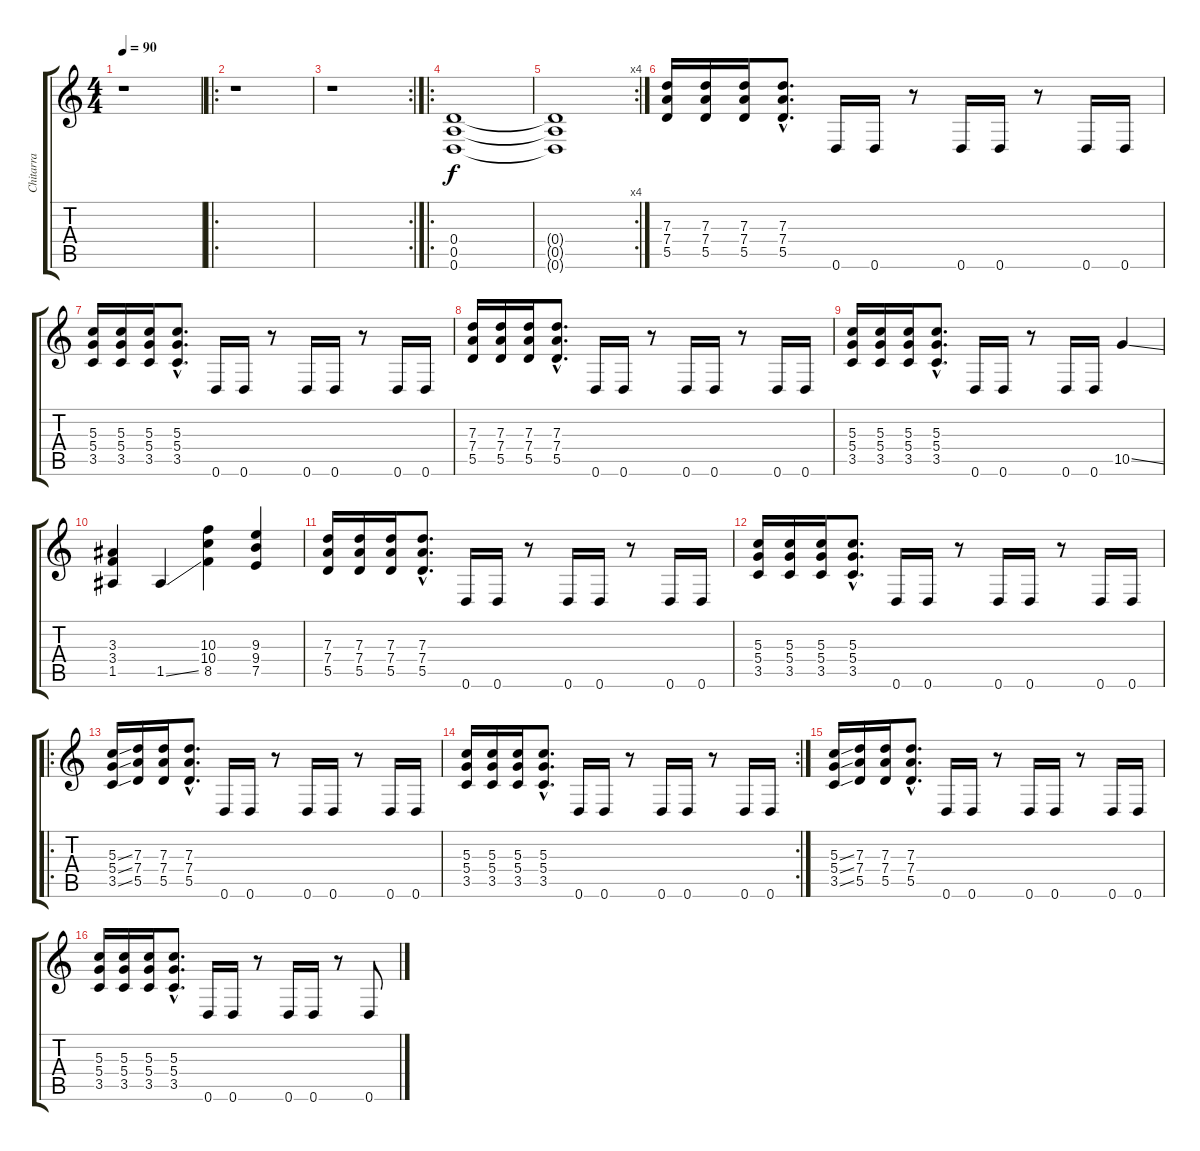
\track ("Chitarra" "Chitarra") {instrument overdrivenguitar}
\staff {score tabs}
\tuning (E4 B3 G3 D3 A2 D2) {hide}
\ts (4 4)
\tempo 90
\clef g2
\ks c
r.1{dy f instrument overdrivenguitar} |
\ro
r.1 |
\rc 2
r.1 |
\ro
(0.4 0.5 0.6).1 |
\rc 4
(0.4{t} 0.5{t} 0.6{t}).1 |
(7.3 7.4 5.5).16 (7.3 7.4 5.5).16 (7.3 7.4 5.5).16 (7.3{hac} 7.4{hac} 5.5{hac}).8{d} 0.6.16 0.6.16 r.8 0.6.16 0.6.16 r.8 0.6.16 0.6.16 |
(5.3 5.4 3.5).16 (5.3 5.4 3.5).16 (5.3 5.4 3.5).16 (5.3{hac} 5.4{hac} 3.5{hac}).8{d} 0.6.16 0.6.16 r.8 0.6.16 0.6.16 r.8 0.6.16 0.6.16 |
(7.3 7.4 5.5).16 (7.3 7.4 5.5).16 (7.3 7.4 5.5).16 (7.3{hac} 7.4{hac} 5.5{hac}).8{d} 0.6.16 0.6.16 r.8 0.6.16 0.6.16 r.8 0.6.16 0.6.16 |
(5.3 5.4 3.5).16 (5.3 5.4 3.5).16 (5.3 5.4 3.5).16 (5.3{hac} 5.4{hac} 3.5{hac}).8{d} 0.6.16 0.6.16 r.8 0.6.16 0.6.16 10.5{ss}.4 |
(3.3 3.4 1.5).4 1.5{ss}.4 (10.3 10.4 8.5).4 (9.3 9.4 7.5).4 |
(7.3 7.4 5.5).16 (7.3 7.4 5.5).16 (7.3 7.4 5.5).16 (7.3{hac} 7.4{hac} 5.5{hac}).8{d} 0.6.16 0.6.16 r.8 0.6.16 0.6.16 r.8 0.6.16 0.6.16 |
(5.3 5.4 3.5).16 (5.3 5.4 3.5).16 (5.3 5.4 3.5).16 (5.3{hac} 5.4{hac} 3.5{hac}).8{d} 0.6.16 0.6.16 r.8 0.6.16 0.6.16 r.8 0.6.16 0.6.16 |
\ro
(5.3{ss} 5.4{ss} 3.5{ss}).16 (7.3 7.4 5.5).16 (7.3 7.4 5.5).16 (7.3{hac} 7.4{hac} 5.5{hac}).8{d} 0.6.16 0.6.16 r.8 0.6.16 0.6.16 r.8 0.6.16 0.6.16 |
\rc 2
(5.3 5.4 3.5).16 (5.3 5.4 3.5).16 (5.3 5.4 3.5).16 (5.3{hac} 5.4{hac} 3.5{hac}).8{d} 0.6.16 0.6.16 r.8 0.6.16 0.6.16 r.8 0.6.16 0.6.16 |
(5.3{ss} 5.4{ss} 3.5{ss}).16 (7.3 7.4 5.5).16 (7.3 7.4 5.5).16 (7.3{hac} 7.4{hac} 5.5{hac}).8{d} 0.6.16 0.6.16 r.8 0.6.16 0.6.16 r.8 0.6.16 0.6.16 |
(5.3 5.4 3.5).16 (5.3 5.4 3.5).16 (5.3 5.4 3.5).16 (5.3{hac} 5.4{hac} 3.5{hac}).8{d} 0.6.16 0.6.16 r.8 0.6.16 0.6.16 r.8 0.6{ss}.8
